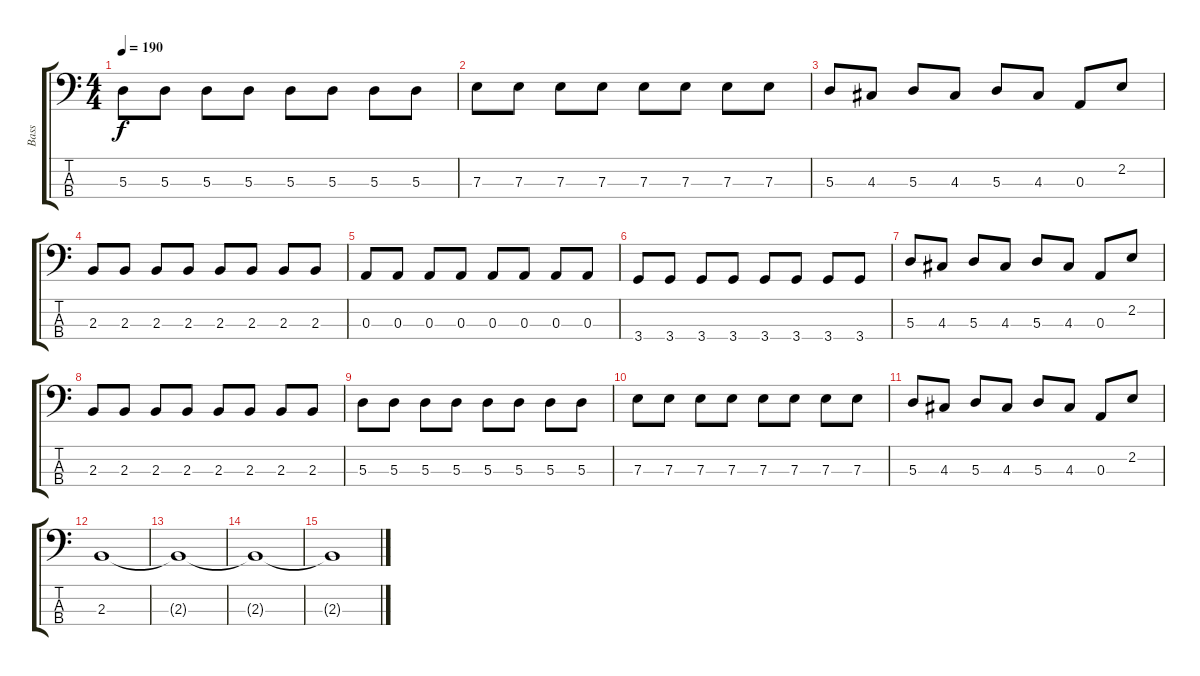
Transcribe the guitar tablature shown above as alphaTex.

\track ("Bass" "Bass") {instrument electricbassfinger}
\staff {score tabs}
\tuning (G2 D2 A1 E1) {hide}
\ts (4 4)
\tempo 190
\clef f4
\ks c
5.3.8{dy f} 5.3.8 5.3.8 5.3.8 5.3.8 5.3.8 5.3.8 5.3.8 |
7.3.8 7.3.8 7.3.8 7.3.8 7.3.8 7.3.8 7.3.8 7.3.8 |
5.3.8 4.3.8 5.3.8 4.3.8 5.3.8 4.3.8 0.3.8 2.2.8 |
2.3.8 2.3.8 2.3.8 2.3.8 2.3.8 2.3.8 2.3.8 2.3.8 |
0.3.8 0.3.8 0.3.8 0.3.8 0.3.8 0.3.8 0.3.8 0.3.8 |
3.4.8 3.4.8 3.4.8 3.4.8 3.4.8 3.4.8 3.4.8 3.4.8 |
5.3.8 4.3.8 5.3.8 4.3.8 5.3.8 4.3.8 0.3.8 2.2.8 |
2.3.8 2.3.8 2.3.8 2.3.8 2.3.8 2.3.8 2.3.8 2.3.8 |
5.3.8 5.3.8 5.3.8 5.3.8 5.3.8 5.3.8 5.3.8 5.3.8 |
7.3.8 7.3.8 7.3.8 7.3.8 7.3.8 7.3.8 7.3.8 7.3.8 |
5.3.8 4.3.8 5.3.8 4.3.8 5.3.8 4.3.8 0.3.8 2.2.8 |
2.3.1 |
2.3{t}.1 |
2.3{t}.1 |
2.3{t}.1
